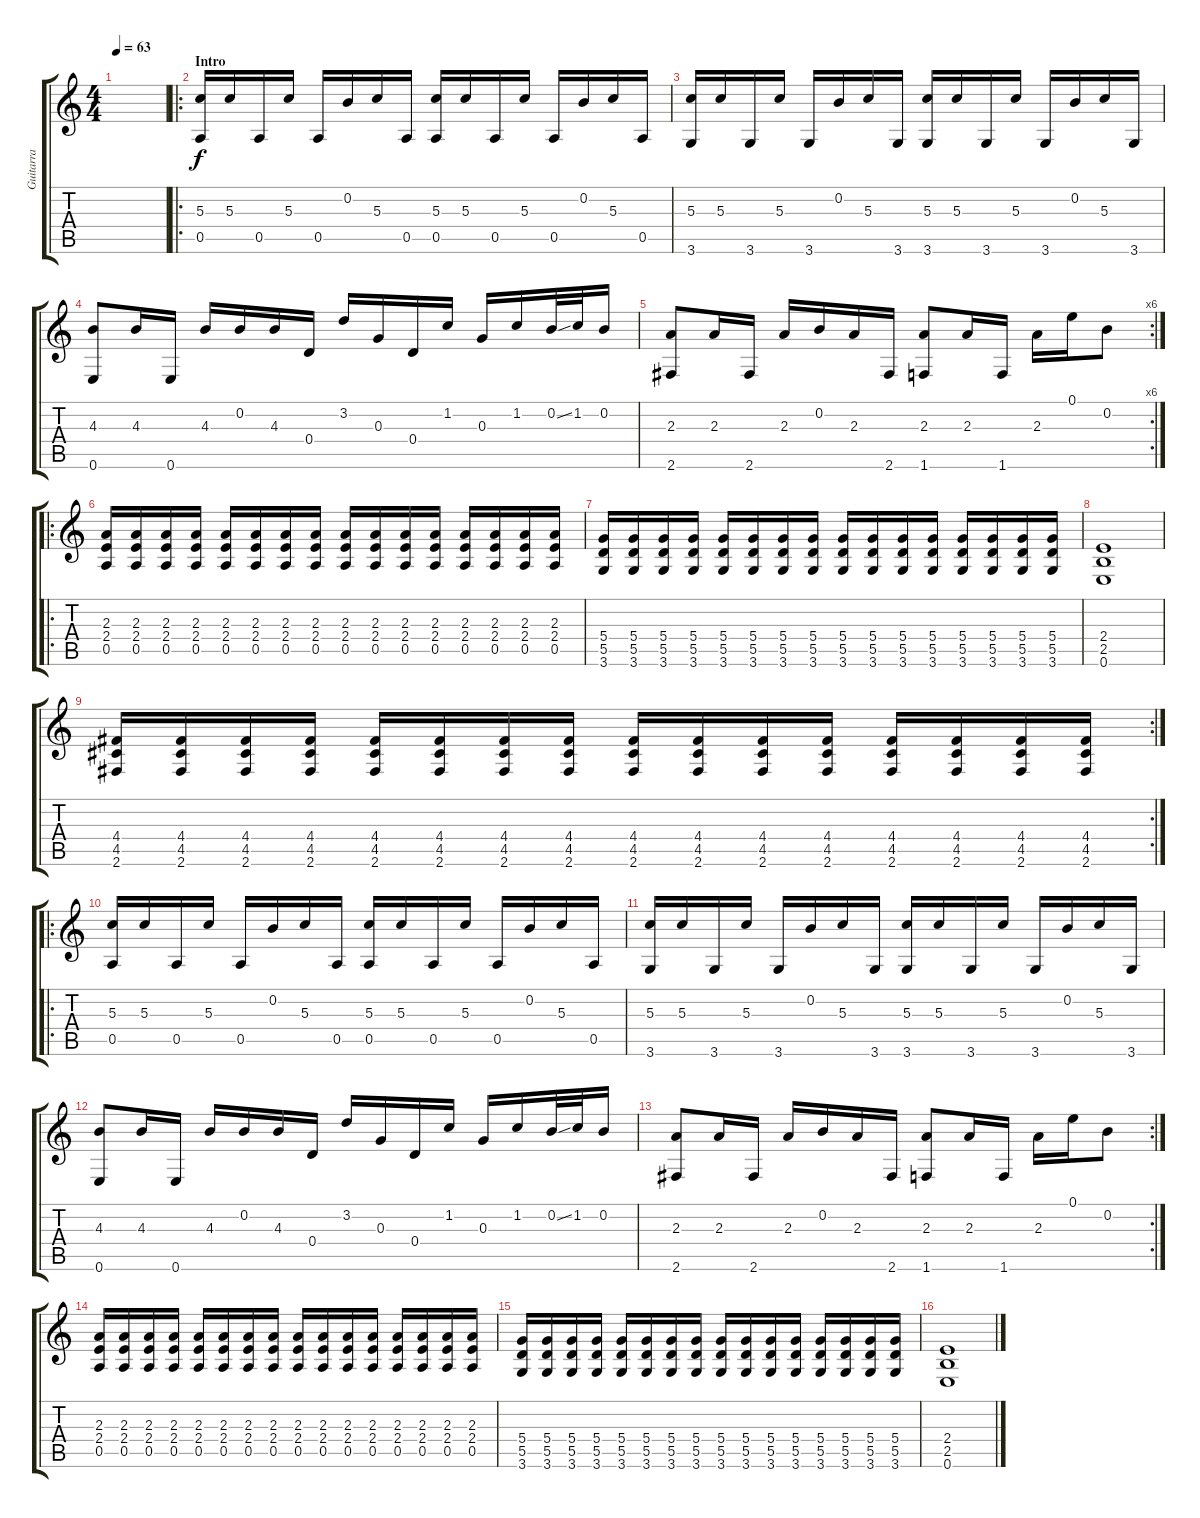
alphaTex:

\track ("Guitarra" "Guitarra") {instrument electricguitarclean}
\staff {score tabs}
\tuning (E4 B3 G3 D3 A2 E2) {hide}
\ts (4 4)
\tempo 63
\clef g2
\ks c
|
\ro
\section ("" "Intro")
(5.3 0.5).16 5.3.16 0.5.16 5.3.16 0.5.16 0.2.16 5.3.16 0.5.16 (5.3 0.5).16 5.3.16 0.5.16 5.3.16 0.5.16 0.2.16 5.3.16 0.5.16 |
(5.3 3.6).16 5.3.16 3.6.16 5.3.16 3.6.16 0.2.16 5.3.16 3.6.16 (5.3 3.6).16 5.3.16 3.6.16 5.3.16 3.6.16 0.2.16 5.3.16 3.6.16 |
(4.3 0.6).8 4.3.16 0.6.16 4.3.16 0.2.16 4.3.16 0.4.16 3.2.16 0.3.16 0.4.16 1.2.16 0.3.16 1.2.16 0.2{ss}.32 1.2.32 0.2.16 |
\rc 6
(2.3 2.6).8 2.3.16 2.6.16 2.3.16 0.2.16 2.3.16 2.6.16 (2.3 1.6).8 2.3.16 1.6.16 2.3.16 0.1.16 0.2.8 |
\ro
(2.3 2.4 0.5).16{instrument overdrivenguitar} (2.3 2.4 0.5).16 (2.3 2.4 0.5).16 (2.3 2.4 0.5).16 (2.3 2.4 0.5).16 (2.3 2.4 0.5).16 (2.3 2.4 0.5).16 (2.3 2.4 0.5).16 (2.3 2.4 0.5).16 (2.3 2.4 0.5).16 (2.3 2.4 0.5).16 (2.3 2.4 0.5).16 (2.3 2.4 0.5).16 (2.3 2.4 0.5).16 (2.3 2.4 0.5).16 (2.3 2.4 0.5).16 |
(5.4 5.5 3.6).16 (5.4 5.5 3.6).16 (5.4 5.5 3.6).16 (5.4 5.5 3.6).16 (5.4 5.5 3.6).16 (5.4 5.5 3.6).16 (5.4 5.5 3.6).16 (5.4 5.5 3.6).16 (5.4 5.5 3.6).16 (5.4 5.5 3.6).16 (5.4 5.5 3.6).16 (5.4 5.5 3.6).16 (5.4 5.5 3.6).16 (5.4 5.5 3.6).16 (5.4 5.5 3.6).16 (5.4 5.5 3.6).16 |
(2.4 2.5 0.6).1 |
\rc 2
(4.4 4.5 2.6).16 (4.4 4.5 2.6).16 (4.4 4.5 2.6).16 (4.4 4.5 2.6).16 (4.4 4.5 2.6).16 (4.4 4.5 2.6).16 (4.4 4.5 2.6).16 (4.4 4.5 2.6).16 (4.4 4.5 2.6).16 (4.4 4.5 2.6).16 (4.4 4.5 2.6).16 (4.4 4.5 2.6).16 (4.4 4.5 2.6).16 (4.4 4.5 2.6).16 (4.4 4.5 2.6).16 (4.4 4.5 2.6).16 |
\ro
(5.3 0.5).16{instrument electricguitarclean} 5.3.16 0.5.16 5.3.16 0.5.16 0.2.16 5.3.16 0.5.16 (5.3 0.5).16 5.3.16 0.5.16 5.3.16 0.5.16 0.2.16 5.3.16 0.5.16 |
(5.3 3.6).16 5.3.16 3.6.16 5.3.16 3.6.16 0.2.16 5.3.16 3.6.16 (5.3 3.6).16 5.3.16 3.6.16 5.3.16 3.6.16 0.2.16 5.3.16 3.6.16 |
(4.3 0.6).8 4.3.16 0.6.16 4.3.16 0.2.16 4.3.16 0.4.16 3.2.16 0.3.16 0.4.16 1.2.16 0.3.16 1.2.16 0.2{ss}.32 1.2.32 0.2.16 |
\rc 2
(2.3 2.6).8 2.3.16 2.6.16 2.3.16 0.2.16 2.3.16 2.6.16 (2.3 1.6).8 2.3.16 1.6.16 2.3.16 0.1.16 0.2.8 |
(2.3 2.4 0.5).16{instrument overdrivenguitar} (2.3 2.4 0.5).16 (2.3 2.4 0.5).16 (2.3 2.4 0.5).16 (2.3 2.4 0.5).16 (2.3 2.4 0.5).16 (2.3 2.4 0.5).16 (2.3 2.4 0.5).16 (2.3 2.4 0.5).16 (2.3 2.4 0.5).16 (2.3 2.4 0.5).16 (2.3 2.4 0.5).16 (2.3 2.4 0.5).16 (2.3 2.4 0.5).16 (2.3 2.4 0.5).16 (2.3 2.4 0.5).16 |
(5.4 5.5 3.6).16 (5.4 5.5 3.6).16 (5.4 5.5 3.6).16 (5.4 5.5 3.6).16 (5.4 5.5 3.6).16 (5.4 5.5 3.6).16 (5.4 5.5 3.6).16 (5.4 5.5 3.6).16 (5.4 5.5 3.6).16 (5.4 5.5 3.6).16 (5.4 5.5 3.6).16 (5.4 5.5 3.6).16 (5.4 5.5 3.6).16 (5.4 5.5 3.6).16 (5.4 5.5 3.6).16 (5.4 5.5 3.6).16 |
(2.4 2.5 0.6).1
